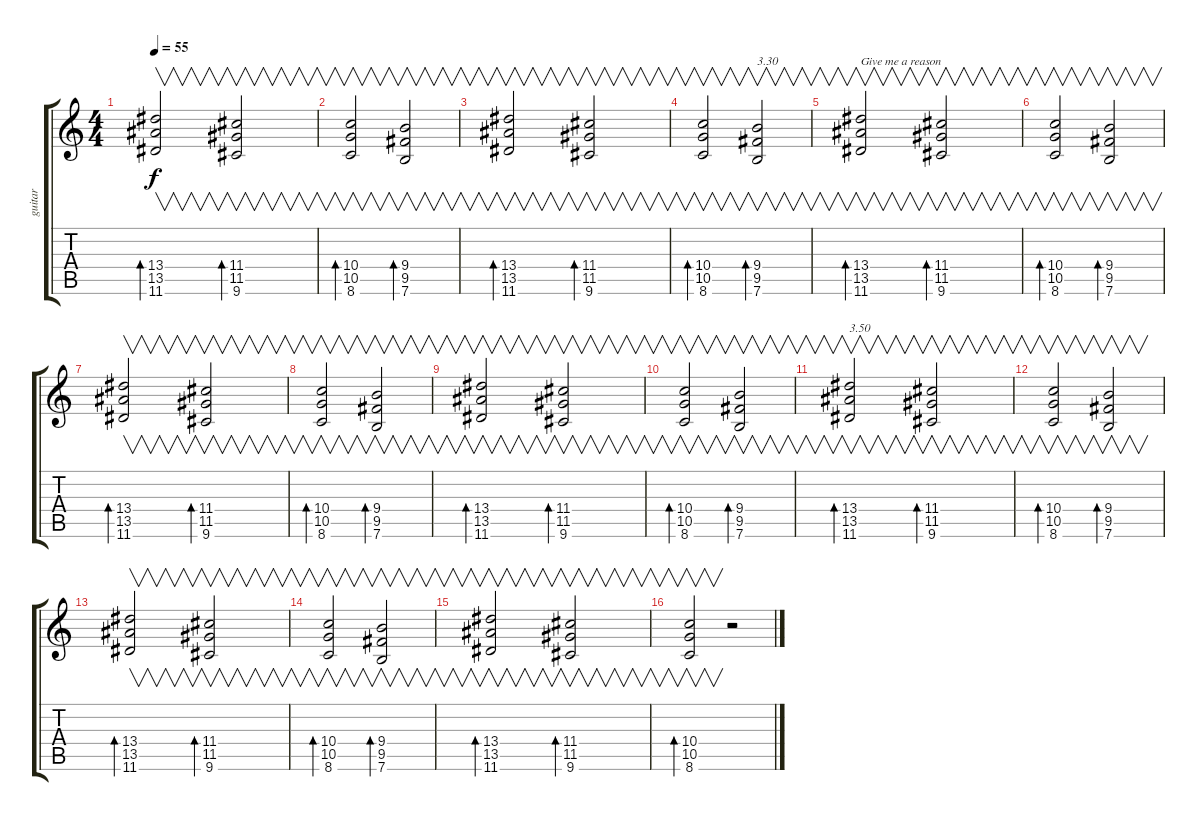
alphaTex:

\track ("guitar" "guitar") {instrument electricguitarjazz}
\staff {score tabs}
\tuning (E4 B3 G3 D3 A2 E2) {hide}
\ts (4 4)
\tempo 55
\clef g2
\ks c
(13.4 13.5 11.6).2{v bd 240 dy f} (11.4 11.5 9.6).2{v bd 240} |
(10.4 10.5 8.6).2{v bd 240} (9.4 9.5 7.6).2{v bd 240} |
(13.4 13.5 11.6).2{v bd 240} (11.4 11.5 9.6).2{v bd 240} |
(10.4 10.5 8.6).2{v bd 240} (9.4 9.5 7.6).2{v bd 240 txt "3.30"} |
(13.4 13.5 11.6).2{v bd 240 txt "Give me a reason"} (11.4 11.5 9.6).2{v bd 240} |
(10.4 10.5 8.6).2{v bd 240} (9.4 9.5 7.6).2{v bd 240} |
(13.4 13.5 11.6).2{v bd 240} (11.4 11.5 9.6).2{v bd 240} |
(10.4 10.5 8.6).2{v bd 240} (9.4 9.5 7.6).2{v bd 240} |
(13.4 13.5 11.6).2{v bd 240} (11.4 11.5 9.6).2{v bd 240} |
(10.4 10.5 8.6).2{v bd 240} (9.4 9.5 7.6).2{v bd 240} |
(13.4 13.5 11.6).2{v bd 240 txt "3.50"} (11.4 11.5 9.6).2{v bd 240} |
(10.4 10.5 8.6).2{v bd 240} (9.4 9.5 7.6).2{v bd 240} |
(13.4 13.5 11.6).2{v bd 240} (11.4 11.5 9.6).2{v bd 240} |
(10.4 10.5 8.6).2{v bd 240} (9.4 9.5 7.6).2{v bd 240} |
(13.4 13.5 11.6).2{v bd 240} (11.4 11.5 9.6).2{v bd 240} |
(10.4 10.5 8.6).2{v bd 240} r.2
